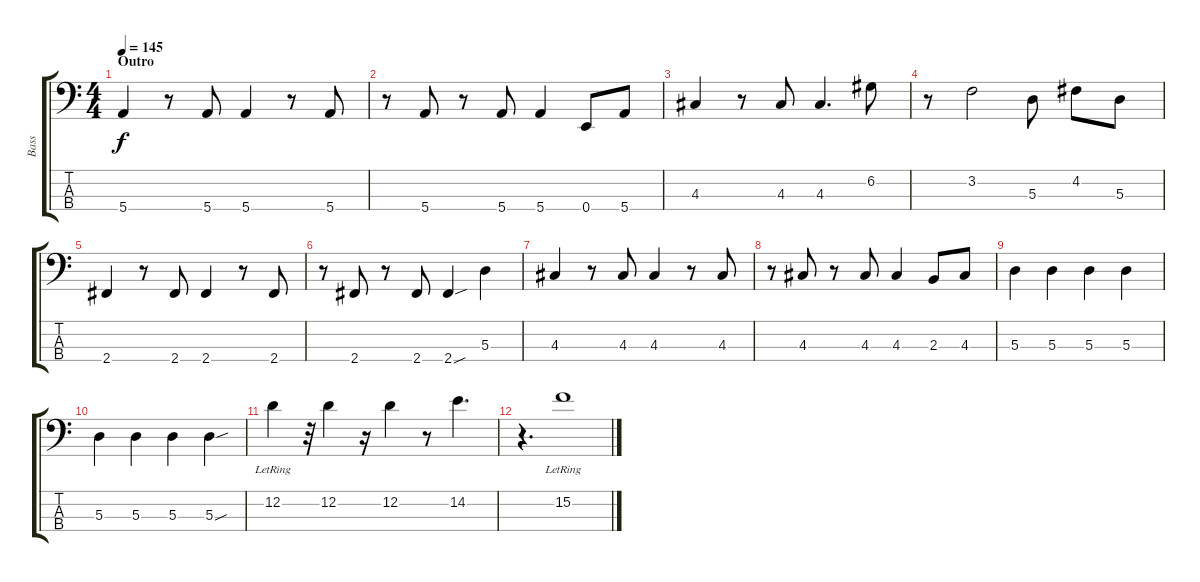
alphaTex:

\track ("Bass" "Bass") {instrument electricbassfinger}
\staff {score tabs}
\tuning (G2 D2 A1 E1) {hide}
\ts (4 4)
\section ("" "Outro")
\tempo 145
\clef f4
\ks c
5.4.4{dy f} r.8 5.4.8 5.4.4 r.8 5.4.8 |
r.8 5.4.8 r.8 5.4.8 5.4.4 0.4.8 5.4.8 |
4.3.4 r.8 4.3.8 4.3.4{d} 6.2.8 |
r.8 3.2.2 5.3.8 4.2.8 5.3.8 |
2.4.4 r.8 2.4.8 2.4.4 r.8 2.4.8 |
r.8 2.4.8 r.8 2.4.8 2.4{sou}.4 5.3.4 |
4.3.4 r.8 4.3.8 4.3.4 r.8 4.3.8 |
r.8 4.3.8 r.8 4.3.8 4.3.4 2.3.8 4.3.8 |
5.3.4 5.3.4 5.3.4 5.3.4 |
5.3.4 5.3.4 5.3.4 5.3{sou}.4 |
12.2{lr}.4 r.32 12.2.4 r.16 12.2.4 r.8 14.2.4{d} |
r.4{d} 15.2{lr}.1
